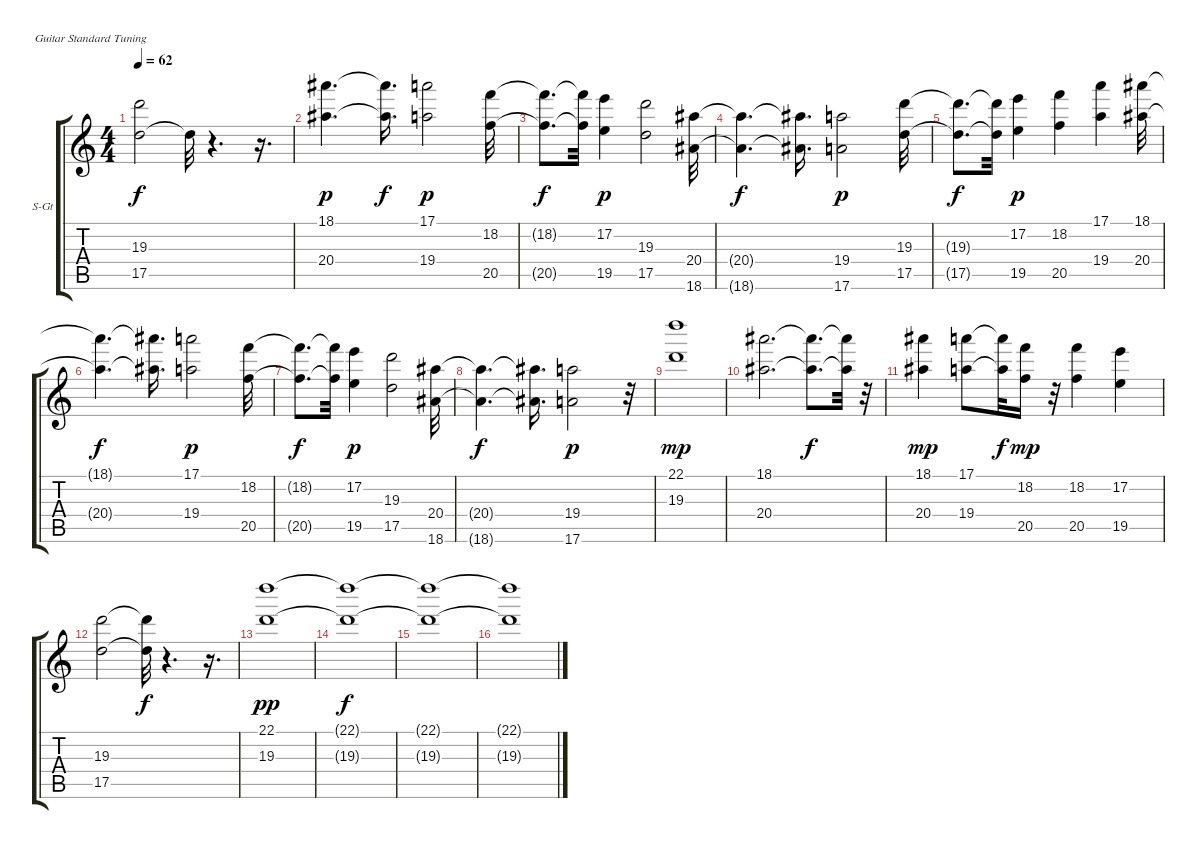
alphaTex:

\bracketExtendMode groupsimilarinstruments
\firstSystemTrackNameOrientation horizontal
\otherSystemsTrackNameOrientation horizontal
\track ("Скрипка" "S-Gt") {instrument stringensemble1}
\staff {score tabs}
\tuning (E4 B3 G3 D3 A2 E2)
\displaytranspose 12
\ts (4 4)
\tempo 62
\clef g2
\ks c
(19.3{t} 17.5{t}).2{dy f} 17.5{t}.32 r.4{d} r.16{d} |
(18.1 20.4).4{d dy p} (18.1{t} 20.4{t}).16{d dy f} (17.1 19.4).2{dy p} (18.2 20.5).32 |
(18.2{t} 20.5{t}).8{d dy f} (18.2{t} 20.5{t}).32 (17.2 19.5).4{dy p} (19.3 17.5).2 (20.4 18.6).32 |
(20.4{t} 18.6{t}).4{d dy f} (20.4{t} 18.6{t}).16{d} (19.4 17.6).2{dy p} (19.3 17.5).32 |
(19.3{t} 17.5{t}).8{d dy f} (19.3{t} 17.5{t}).32 (17.2 19.5).4{dy p} (18.2 20.5).4 (17.1 19.4).4 (18.1 20.4).32 |
(18.1{t} 20.4{t}).4{d dy f} (18.1{t} 20.4{t}).16{d} (17.1 19.4).2{dy p} (18.2 20.5).32 |
(18.2{t} 20.5{t}).8{d dy f} (18.2{t} 20.5{t}).32 (17.2 19.5).4{dy p} (19.3 17.5).2 (20.4 18.6).32 |
(20.4{t} 18.6{t}).4{d dy f} (20.4{t} 18.6{t}).16{d} (19.4 17.6).2{dy p} r.32 |
(22.1 19.3).1{dy mp} |
(18.1 20.4).2{d} (18.1{t} 20.4{t}).8{d dy f} (18.1{t} 20.4{t}).32 r.32 |
(18.1 20.4).4{dy mp} (17.1 19.4).8 (17.1{t} 19.4{t}).32{dy f} (18.2 20.5).16{dy mp} r.32 (18.2 20.5).4 (17.2 19.5).4 |
(19.3 17.5).2 (19.3{t} 17.5{t}).32{dy f} r.4{d} r.16{d} |
(22.1 19.3).1{dy pp} |
(22.1{t} 19.3{t}).1{dy f} |
(22.1{t} 19.3{t}).1 |
(22.1{t} 19.3{t}).1
